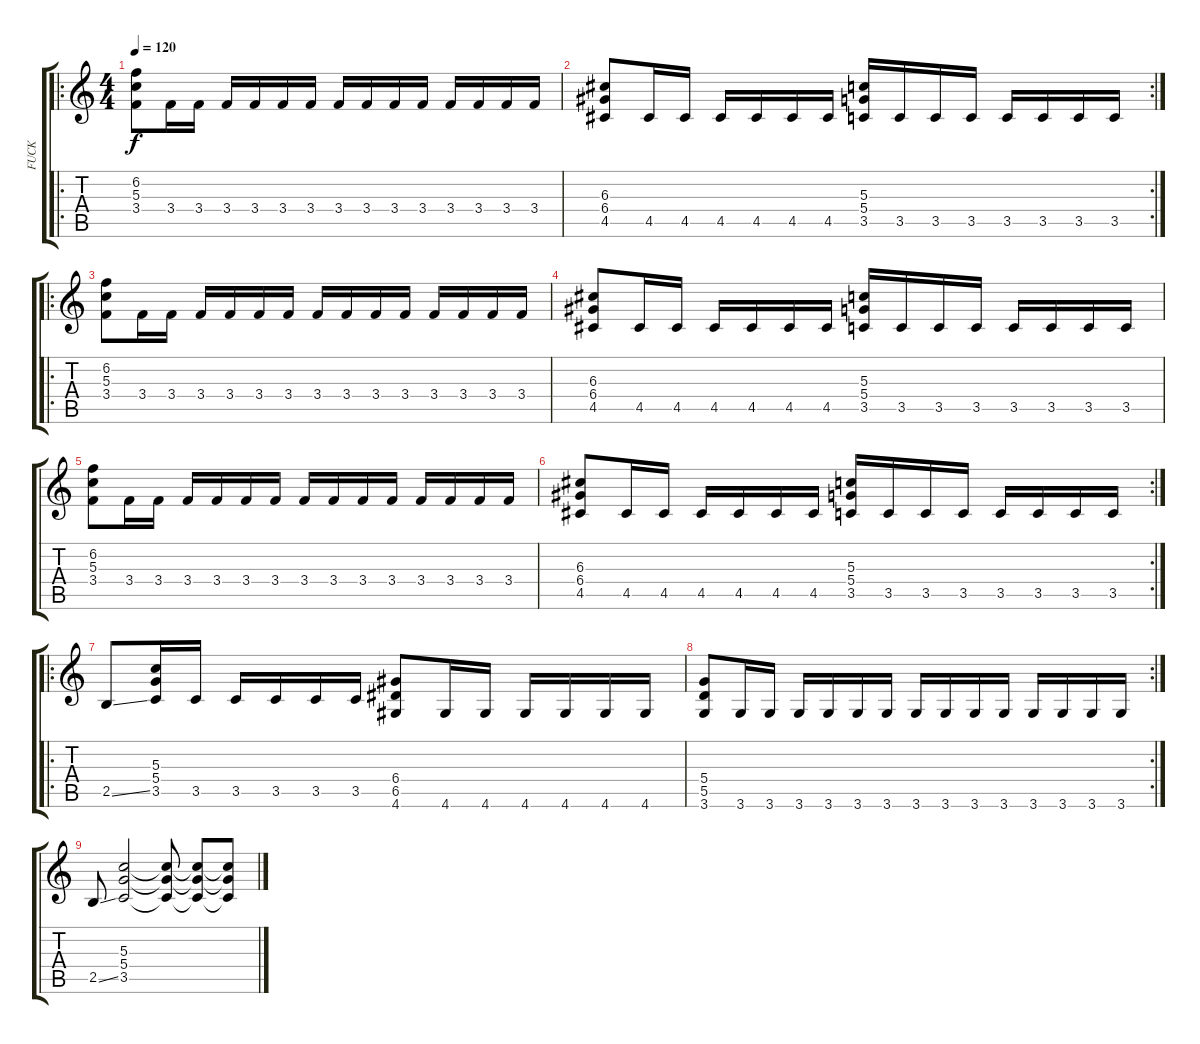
\track ("FUCK" "FUCK") {instrument overdrivenguitar}
\staff {score tabs}
\tuning (E4 B3 G3 D3 A2 E2) {hide}
\ro
\ts (4 4)
\tempo 120
\clef g2
\ks c
(6.2 5.3 3.4).8{dy f} 3.4.16 3.4.16 3.4.16 3.4.16 3.4.16 3.4.16 3.4.16 3.4.16 3.4.16 3.4.16 3.4.16 3.4.16 3.4.16 3.4.16 |
\rc 2
(6.3 6.4 4.5).8 4.5.16 4.5.16 4.5.16 4.5.16 4.5.16 4.5.16 (5.3 5.4 3.5).16 3.5.16 3.5.16 3.5.16 3.5.16 3.5.16 3.5.16 3.5.16 |
\ro
(6.2 5.3 3.4).8 3.4.16 3.4.16 3.4.16 3.4.16 3.4.16 3.4.16 3.4.16 3.4.16 3.4.16 3.4.16 3.4.16 3.4.16 3.4.16 3.4.16 |
(6.3 6.4 4.5).8 4.5.16 4.5.16 4.5.16 4.5.16 4.5.16 4.5.16 (5.3 5.4 3.5).16 3.5.16 3.5.16 3.5.16 3.5.16 3.5.16 3.5.16 3.5.16 |
(6.2 5.3 3.4).8 3.4.16 3.4.16 3.4.16 3.4.16 3.4.16 3.4.16 3.4.16 3.4.16 3.4.16 3.4.16 3.4.16 3.4.16 3.4.16 3.4.16 |
\rc 2
(6.3 6.4 4.5).8 4.5.16 4.5.16 4.5.16 4.5.16 4.5.16 4.5.16 (5.3 5.4 3.5).16 3.5.16 3.5.16 3.5.16 3.5.16 3.5.16 3.5.16 3.5.16 |
\ro
2.5{ss}.8 (5.3 5.4 3.5).16 3.5.16 3.5.16 3.5.16 3.5.16 3.5.16 (6.4 6.5 4.6).8 4.6.16 4.6.16 4.6.16 4.6.16 4.6.16 4.6.16 |
\rc 2
(5.4 5.5 3.6).8 3.6.16 3.6.16 3.6.16 3.6.16 3.6.16 3.6.16 3.6.16 3.6.16 3.6.16 3.6.16 3.6.16 3.6.16 3.6.16 3.6.16 |
2.5{ss}.8 (5.3 5.4 3.5).2 (5.3{t} 5.4{t} 3.5{t}).8 (5.3{t} 5.4{t} 3.5{t}).8 (5.3{t} 5.4{t} 3.5{t}).8
